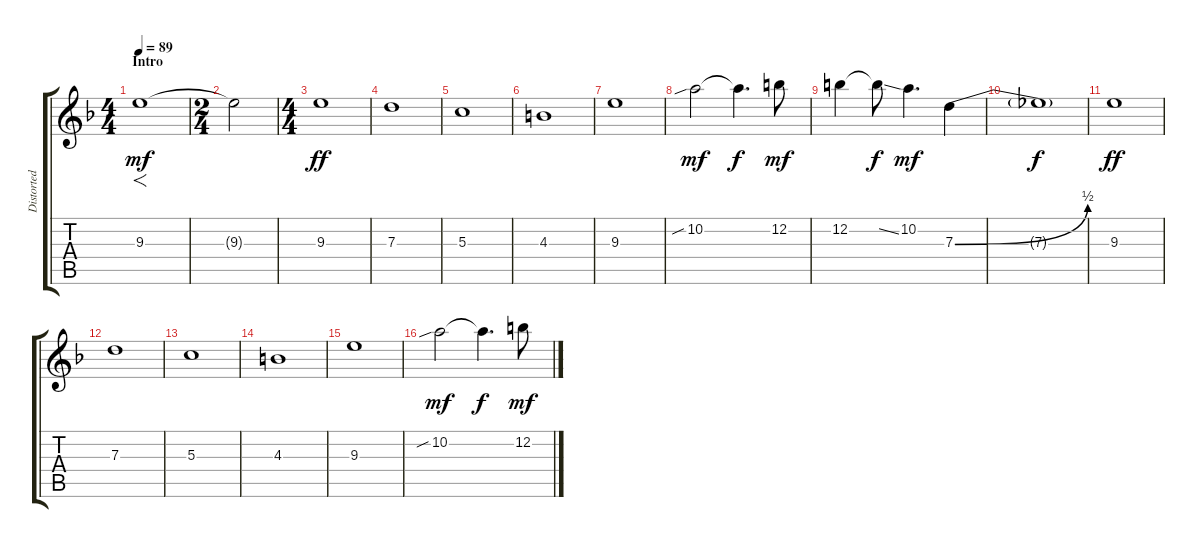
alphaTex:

\track ("Distorted Guitar 3" "Distorted ") {instrument distortionguitar}
\staff {score tabs}
\tuning (E4 B3 G3 D3 A2 D2) {hide}
\ts (4 4)
\section ("" "Intro")
\tempo 89
\clef g2
\ks f
9.3.1{f dy mf instrument distortionguitar} |
\ts (2 4)
9.3{t}.2 |
\ts (4 4)
9.3.1{dy ff} |
7.3.1 |
5.3.1 |
4.3.1 |
9.3.1 |
10.2{sib}.2{dy mf} 10.2{t}.4{d dy f} 12.2.8{dy mf} |
12.2.4 12.2{ss t}.8{dy f} 10.2.4{d dy mf} 7.3{be (bend 0 0 60 2)}.4 |
7.3{t}.1{dy f} |
9.3.1{dy ff} |
7.3.1 |
5.3.1 |
4.3.1 |
9.3.1 |
10.2{sib}.2{dy mf} 10.2{t}.4{d dy f} 12.2.8{dy mf}
